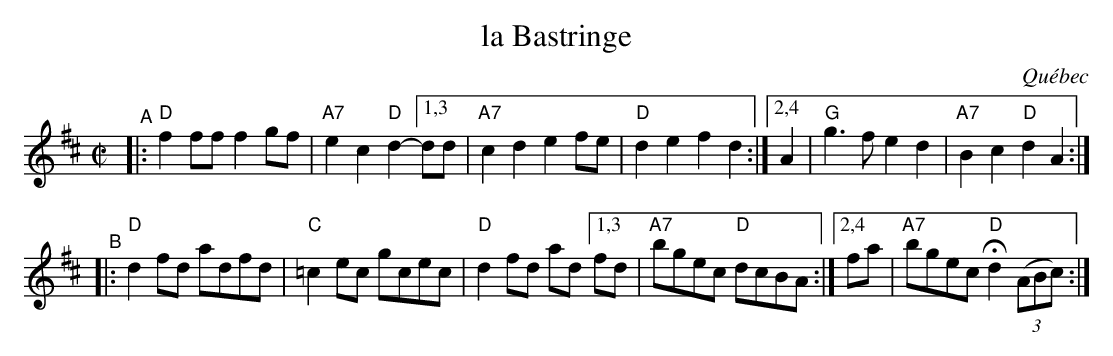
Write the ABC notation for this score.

X:1
T: la Bastringe
O: Qu\'ebec
M: C|
L: 1/8
K: D
"^A"\
|:"D"f2ff f2gf | "A7"e2c2 "D"d2 [1,3 -dd |"A7"c2d2 e2fe | "D"d2e2 f2d2 \
                              :|[2,4  A2 |"G"g3f e2d2 | "A7"B2c2 "D"d2A2 :|
"^B"\
|:"D"d2fd adfd | "C"=c2ec gcec | "D"d2fd ad [1,3 fd | "A7"bgec "D"dcBA \
                                          :|[2,4 fa | "A7"bgec "D"Hd2 ((3ABc) :|
